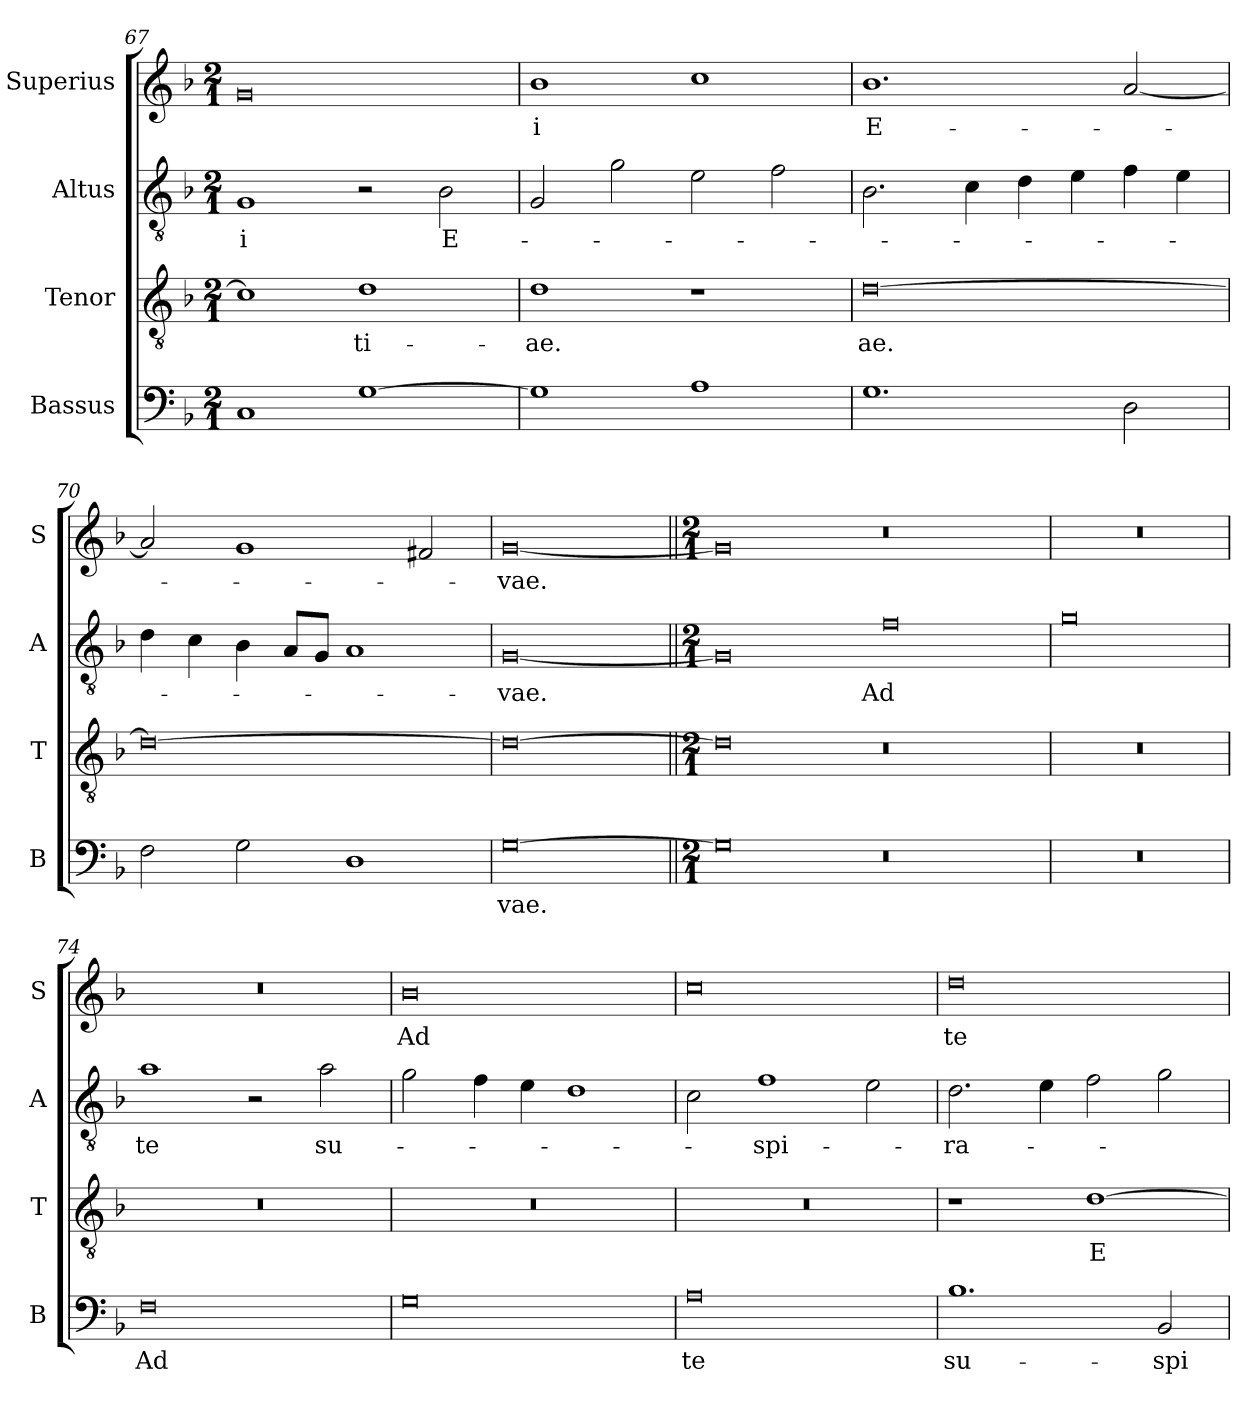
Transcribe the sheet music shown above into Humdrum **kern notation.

**kern	**text	**kern	**text	**kern	**text	**kern	**text
*part4	*part4	*part3	*part3	*part2	*part2	*part1	*part1
*staff4	*staff4	*staff3	*staff3	*staff2	*staff2	*staff1	*staff1
*I"Bassus	*	*I"Tenor	*	*I"Altus	*	*I"Superius	*
*I'B	*	*I'T	*	*I'A	*	*I'S	*
*clefF4	*	*clefGv2	*	*clefGv2	*	*clefG2	*
*k[b-]	*	*k[b-]	*	*k[b-]	*	*k[b-]	*
*F:	*	*F:	*	*F:	*	*F:	*
*M2/1	*	*M2/1	*	*M2/1	*	*M2/1	*
=67	=67	=67	=67	=67	=67	=67	=67
1C	.	1c]	.	1G	-i	0g	.
[1G	.	1d	-ti-	2r	.	.	.
.	.	.	.	2B-	E-	.	.
=68	=68	=68	=68	=68	=68	=68	=68
1G]	.	1d	-ae.	2G	.	1b-	-i
.	.	.	.	2g	.	.	.
1A	.	1r	.	2e	.	1cc	.
.	.	.	.	2f	.	.	.
=69	=69	=69	=69	=69	=69	=69	=69
1.G	.	[0d	-ae.	2.B-	.	1.b-	E-
.	.	.	.	4c	.	.	.
.	.	.	.	4d	.	.	.
.	.	.	.	4e	.	.	.
2D	.	.	.	4f	.	[2a	.
.	.	.	.	4e	.	.	.
=70	=70	=70	=70	=70	=70	=70	=70
2F	.	0d_	.	4d	.	2a]	.
.	.	.	.	4c	.	.	.
2G	.	.	.	4B-	.	1g	.
.	.	.	.	8AL	.	.	.
.	.	.	.	8GJ	.	.	.
1D	.	.	.	1A	.	.	.
.	.	.	.	.	.	2f#X	.
=71	=71	=71	=71	=71	=71	=71	=71
[0G	-vae.	0d_	.	[0G	-vae.	[0g	-vae.
=72||	=72||	=72||	=72||	=72||	=72||	=72||	=72||
*M2/1	*	*M2/1	*	*M2/1	*	*M2/1	*
0G]	.	0d]	.	0G]	.	0g]	.
0r	.	0r	.	0f	Ad	0r	.
=73	=73	=73	=73	=73	=73	=73	=73
0r	.	0r	.	0g	.	0r	.
=74	=74	=74	=74	=74	=74	=74	=74
0F	Ad	0r	.	1a	te	0r	.
.	.	.	.	2r	.	.	.
.	.	.	.	2a	su-	.	.
=75	=75	=75	=75	=75	=75	=75	=75
0G	.	0r	.	2g	.	0b-	Ad
.	.	.	.	4f	.	.	.
.	.	.	.	4e	.	.	.
.	.	.	.	1d	.	.	.
=76	=76	=76	=76	=76	=76	=76	=76
0A	te	0r	.	2c	.	0cc	.
.	.	.	.	1f	-spi-	.	.
.	.	.	.	2e	.	.	.
=77	=77	=77	=77	=77	=77	=77	=77
1.B-	su-	1r	.	2.d	-ra-	0dd	te
.	.	.	.	4e	.	.	.
.	.	[1d	E-	2f	.	.	.
2BB-	-spi-	.	.	2g	.	.	.
=	=	=	=	=	=	=	=
*-	*-	*-	*-	*-	*-	*-	*-
